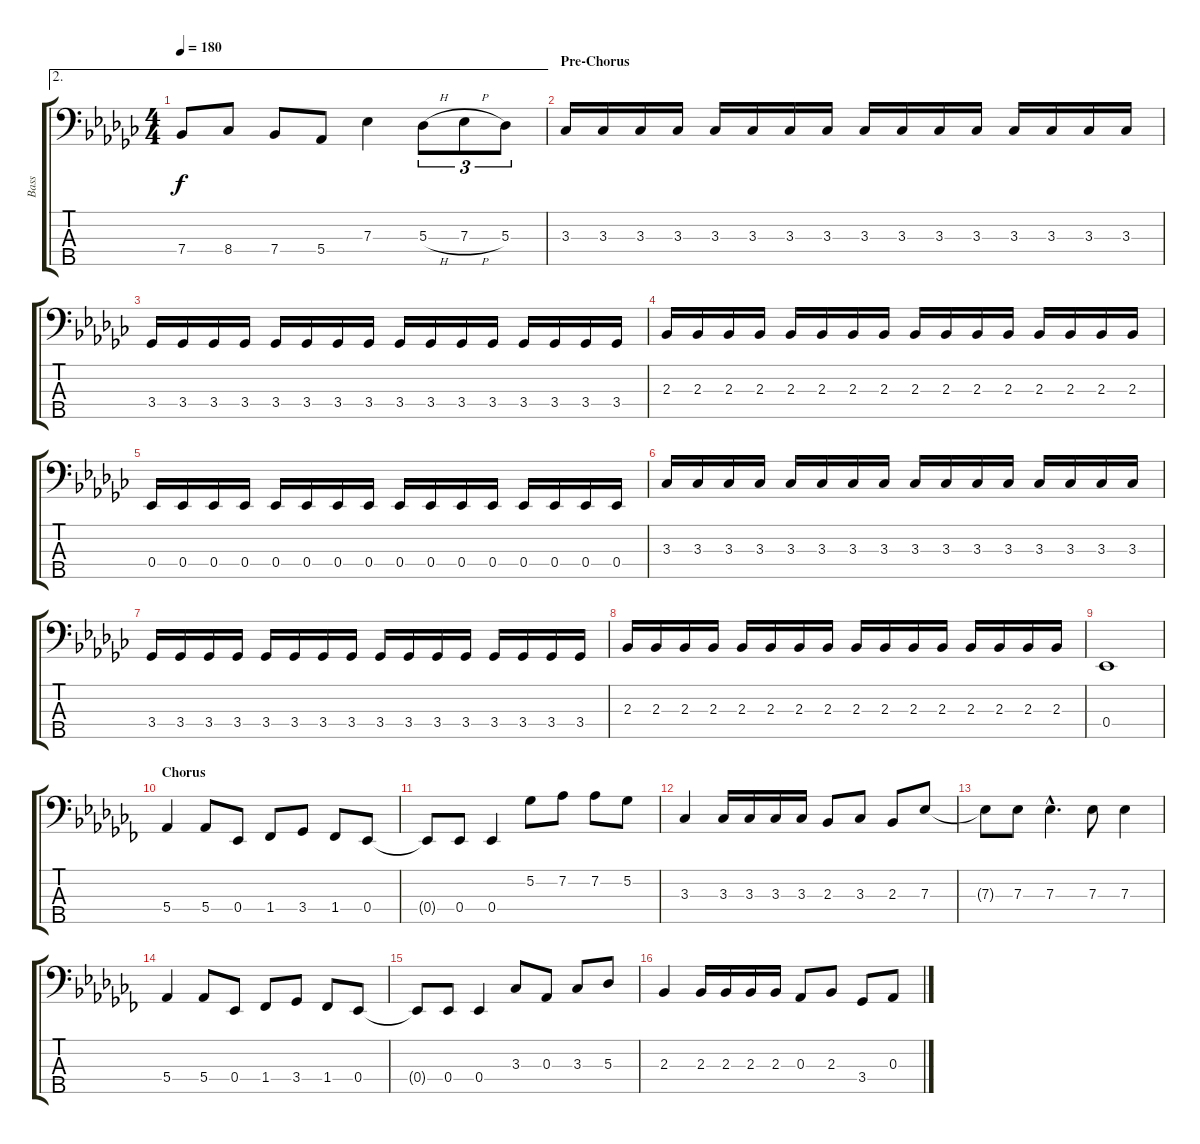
\track ("Bass" "Bass") {instrument electricbassfinger}
\staff {score tabs}
\tuning (Gb2 Db2 Ab1 Eb1 Bb0) {hide}
\ae 2
\ts (4 4)
\tempo 180
\clef f4
\ks ebminor
7.4.8{dy f} 8.4.8 7.4.8 5.4.8 7.3.4 5.3{h}.8{tu (3 2)} 7.3{h}.8{tu (3 2)} 5.3.8{tu (3 2)} |
\section ("" "Pre-Chorus")
3.3.16 3.3.16 3.3.16 3.3.16 3.3.16 3.3.16 3.3.16 3.3.16 3.3.16 3.3.16 3.3.16 3.3.16 3.3.16 3.3.16 3.3.16 3.3.16 |
3.4.16 3.4.16 3.4.16 3.4.16 3.4.16 3.4.16 3.4.16 3.4.16 3.4.16 3.4.16 3.4.16 3.4.16 3.4.16 3.4.16 3.4.16 3.4.16 |
2.3.16 2.3.16 2.3.16 2.3.16 2.3.16 2.3.16 2.3.16 2.3.16 2.3.16 2.3.16 2.3.16 2.3.16 2.3.16 2.3.16 2.3.16 2.3.16 |
0.4.16 0.4.16 0.4.16 0.4.16 0.4.16 0.4.16 0.4.16 0.4.16 0.4.16 0.4.16 0.4.16 0.4.16 0.4.16 0.4.16 0.4.16 0.4.16 |
3.3.16 3.3.16 3.3.16 3.3.16 3.3.16 3.3.16 3.3.16 3.3.16 3.3.16 3.3.16 3.3.16 3.3.16 3.3.16 3.3.16 3.3.16 3.3.16 |
3.4.16 3.4.16 3.4.16 3.4.16 3.4.16 3.4.16 3.4.16 3.4.16 3.4.16 3.4.16 3.4.16 3.4.16 3.4.16 3.4.16 3.4.16 3.4.16 |
2.3.16 2.3.16 2.3.16 2.3.16 2.3.16 2.3.16 2.3.16 2.3.16 2.3.16 2.3.16 2.3.16 2.3.16 2.3.16 2.3.16 2.3.16 2.3.16 |
0.4.1 |
\section ("" "Chorus")
\ks abminor
5.4.4 5.4.8 0.4.8 1.4.8 3.4.8 1.4.8 0.4.8 |
0.4{t}.8 0.4.8 0.4.4 5.2.8 7.2.8 7.2.8 5.2.8 |
3.3.4 3.3.16 3.3.16 3.3.16 3.3.16 2.3.8 3.3.8 2.3.8 7.3.8 |
7.3{t}.8 7.3.8 7.3{hac}.4{d} 7.3.8 7.3.4 |
5.4.4 5.4.8 0.4.8 1.4.8 3.4.8 1.4.8 0.4.8 |
0.4{t}.8 0.4.8 0.4.4 3.3.8 0.3.8 3.3.8 5.3.8 |
2.3.4 2.3.16 2.3.16 2.3.16 2.3.16 0.3.8 2.3.8 3.4.8 0.3.8
